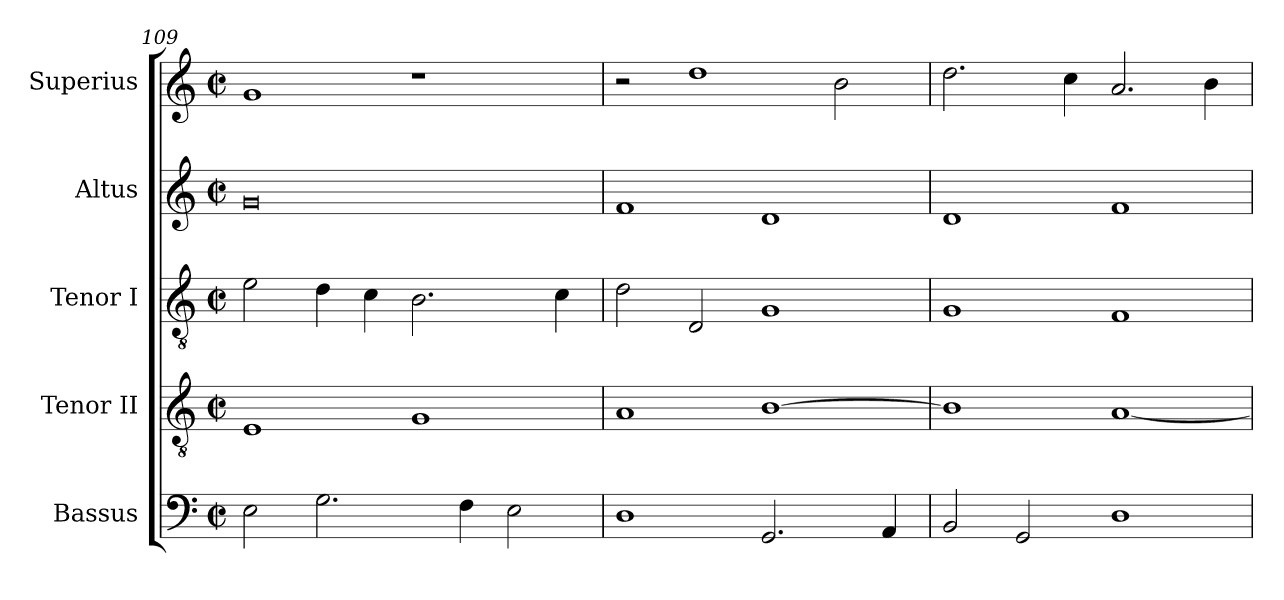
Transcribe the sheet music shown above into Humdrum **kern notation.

**kern	**kern	**kern	**kern	**kern
*part5	*part4	*part3	*part2	*part1
*staff5	*staff4	*staff3	*staff2	*staff1
*I"Bassus	*I"Tenor II	*I"Tenor I	*I"Altus	*I"Superius
*I'B.	*	*	*	*I'S.
*clefF4	*clefGv2	*clefGv2	*clefG2	*clefG2
*	*ITrd7c12	*ITrd7c12	*	*
*k[]	*k[]	*k[]	*k[]	*k[]
*C:	*C:	*C:	*C:	*C:
*M2/2	*M2/2	*M2/2	*M2/2	*M2/2
*met(c|)	*met(c|)	*met(c|)	*met(c|)	*met(c|)
=109	=109	=109	=109	=109
2Ei\	1EEi	2Ei\	0gi	1gi
2.Gi\	.	4Di\	.	.
.	.	4Ci\	.	.
.	1GGi	2.BBi\	.	1r
4Fi\	.	.	.	.
2Ei\	.	.	.	.
.	.	4Ci\	.	.
=110	=110	=110	=110	=110
1Di	1AAi	2Di\	1fi	2r
.	.	2DDi/	.	1ddi
2.GGi/	[>1BBi	1GGi	1di	.
.	.	.	.	2bi\
4AAi/	.	.	.	.
=111	=111	=111	=111	=111
2BBi/	1BBi]	1GGi	1di	2.ddi\
2GGi/	.	.	.	.
.	.	.	.	4cci\
1Di	[<1AAi	1FFi	1fi	2.ai/
.	.	.	.	4bi\
=	=	=	=	=
*-	*-	*-	*-	*-
